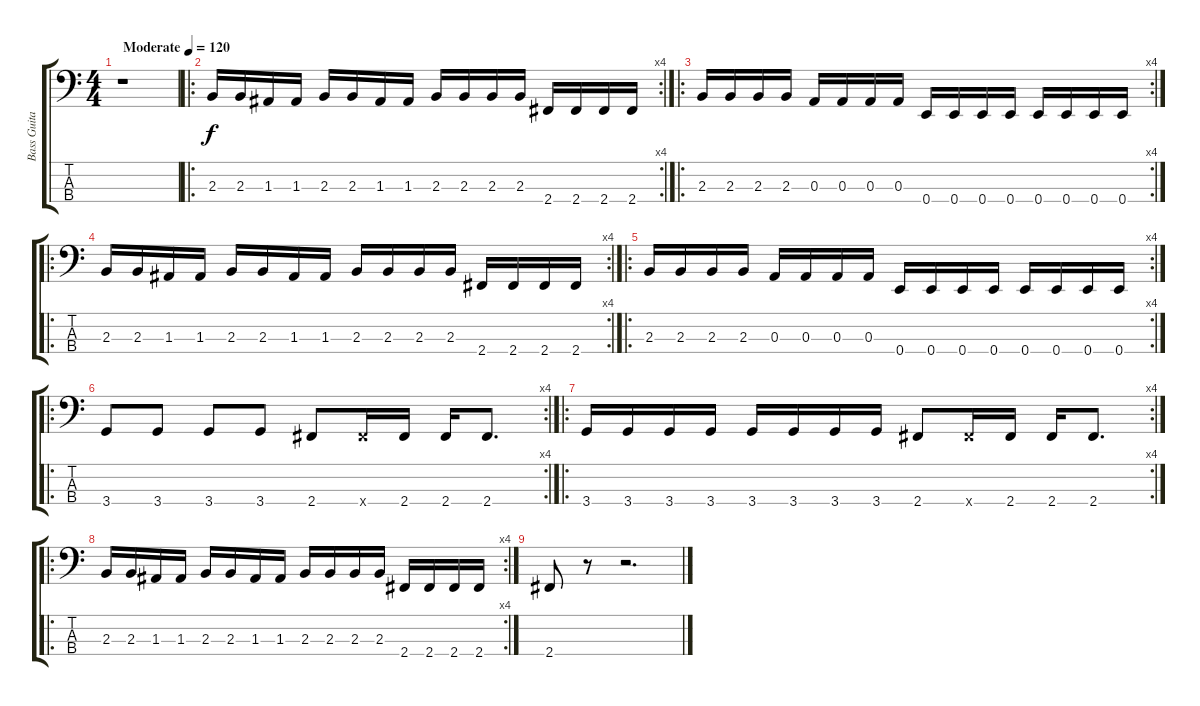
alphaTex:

\track ("Bass Guitar" "Bass Guita") {instrument electricbassfinger}
\staff {score tabs}
\tuning (G2 D2 A1 E1) {hide}
\ts (4 4)
\tempo (120 "Moderate")
\clef f4
\ks c
r.1{dy f instrument electricbassfinger} |
\ro
\rc 4
2.3.16 2.3.16 1.3.16 1.3.16 2.3.16 2.3.16 1.3.16 1.3.16 2.3.16 2.3.16 2.3.16 2.3.16 2.4.16 2.4.16 2.4.16 2.4.16 |
\ro
\rc 4
2.3.16 2.3.16 2.3.16 2.3.16 0.3.16 0.3.16 0.3.16 0.3.16 0.4.16 0.4.16 0.4.16 0.4.16 0.4.16 0.4.16 0.4.16 0.4.16 |
\ro
\rc 4
2.3.16 2.3.16 1.3.16 1.3.16 2.3.16 2.3.16 1.3.16 1.3.16 2.3.16 2.3.16 2.3.16 2.3.16 2.4.16 2.4.16 2.4.16 2.4.16 |
\ro
\rc 4
2.3.16 2.3.16 2.3.16 2.3.16 0.3.16 0.3.16 0.3.16 0.3.16 0.4.16 0.4.16 0.4.16 0.4.16 0.4.16 0.4.16 0.4.16 0.4.16 |
\ro
\rc 4
3.4.8 3.4.8 3.4.8 3.4.8 2.4.8 2.4{x}.16 2.4.16 2.4.16 2.4.8{d} |
\ro
\rc 4
3.4.16 3.4.16 3.4.16 3.4.16 3.4.16 3.4.16 3.4.16 3.4.16 2.4.8 2.4{x}.16 2.4.16 2.4.16 2.4.8{d} |
\ro
\rc 4
2.3.16 2.3.16 1.3.16 1.3.16 2.3.16 2.3.16 1.3.16 1.3.16 2.3.16 2.3.16 2.3.16 2.3.16 2.4.16 2.4.16 2.4.16 2.4.16 |
2.4.8 r.8 r.2{d}
